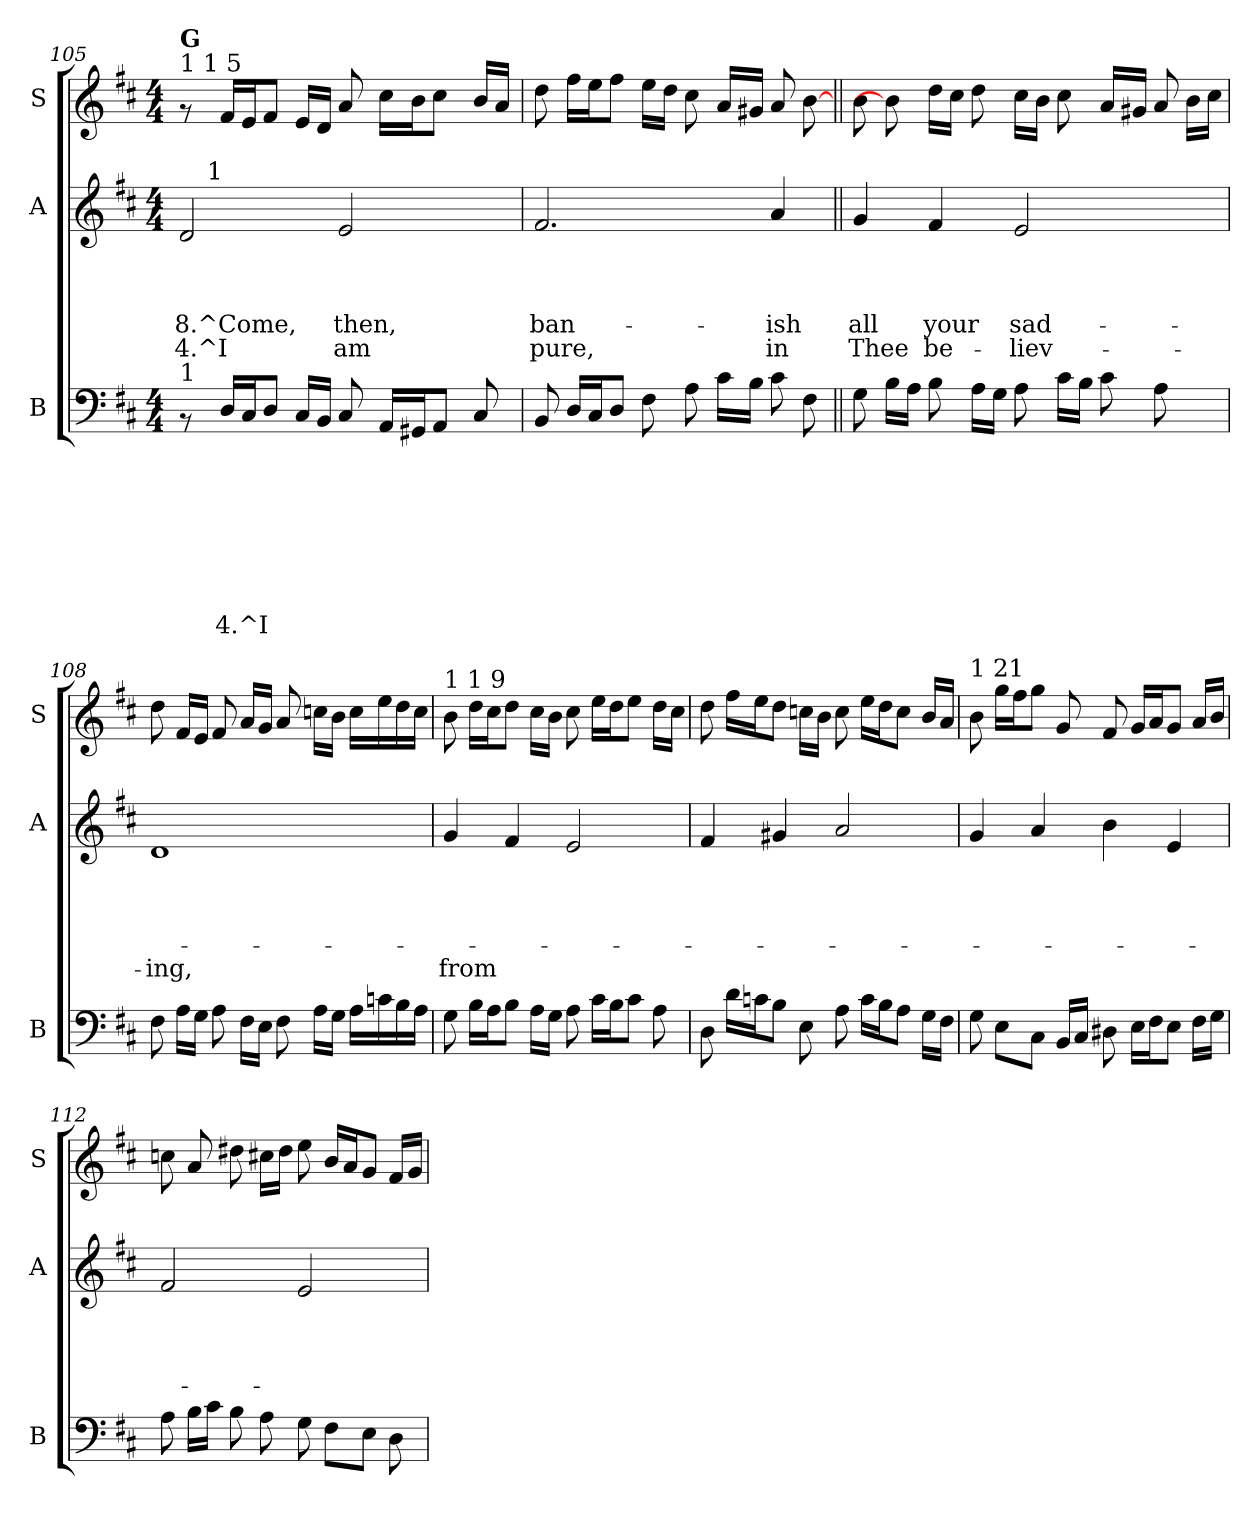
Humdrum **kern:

**kern	**text	**text	**text	**text	**text	**text	**text	**text	**kern	**text	**text	**text	**text	**text	**kern
*part3	*part3	*part3	*part3	*part3	*part3	*part3	*part3	*part3	*part2	*part2	*part2	*part2	*part2	*part2	*part1
*staff3	*staff3	*staff3	*staff3	*staff3	*staff3	*staff3	*staff3	*staff3	*staff2	*staff2	*staff2	*staff2	*staff2	*staff2	*staff1
*I"B	*	*	*	*	*	*	*	*	*I"A	*	*	*	*	*	*I"S
*I'B	*	*	*	*	*	*	*	*	*I'A	*	*	*	*	*	*I'S
!!LO:LB:g=z
*clefF4	*	*	*	*	*	*	*	*	*clefG2	*	*	*	*	*	*clefG2
*k[f#c#]	*	*	*	*	*	*	*	*	*k[f#c#]	*	*	*	*	*	*k[f#c#]
*D:	*	*	*	*	*	*	*	*	*D:	*	*	*	*	*	*D:
*M4/4	*	*	*	*	*	*	*	*	*M4/4	*	*	*	*	*	*M4/4
=105	=105	=105	=105	=105	=105	=105	=105	=105	=105	=105	=105	=105	=105	=105	=105
!	!	!	!	!	!	!	!	!	!	!	!	!	!	!	!LO:TX:a:t=1 1 5
!	!	!	!	!	!	!	!	!	!	!	!	!	!	!	!LO:TX:a:B:t=G
!	!	!	!	!	!	!	!	!	!LO:TX:a:i:t=c. f.	!	!	!	!	!	!
!LO:TX:a:t=1	!	!	!	!	!	!	!	!	!	!	!	!	!	!	!
!	!	!	!	!	!	!	!	!	!	!	!	!	!LO:LY:b:rj	!LO:LY:b:rj	!
*	*	*	*	*	*	*	*	*	*^	*	*	*	*	*	*
8rAA	.	.	.	.	.	.	.	.	2d/	16.ryy	.	.	.	8.^Come,	4.^I	8rf
!	!	!	!	!	!	!	!	!	!	!LO:TX:a:t=1	!	!	!	!	!	!
.	.	.	.	.	.	.	.	.	.	2ryy	.	.	.	.	.	.
!	!	!	!	!	!	!	!	!LO:LY:b:rj	!	!	!	!	!	!	!	!
16D/LL	.	.	.	.	.	.	.	4.^I	.	.	.	.	.	.	.	16f#/LL
16C#/J	.	.	.	.	.	.	.	.	.	.	.	.	.	.	.	16e/J
8D/J	.	.	.	.	.	.	.	.	.	.	.	.	.	.	.	8f#/J
16C#/LL	.	.	.	.	.	.	.	.	.	.	.	.	.	.	.	16e/LL
16BB/JJ	.	.	.	.	.	.	.	.	.	.	.	.	.	.	.	16d/JJ
!	!	!	!	!	!	!	!	!	!	!	!	!	!	!LO:LY:b:rj	!LO:LY:b:rj	!
8C#/	.	.	.	.	.	.	.	.	2e/	.	.	.	.	then,	am	8a/
.	.	.	.	.	.	.	.	.	.	4ryy	.	.	.	.	.	.
16AA/LL	.	.	.	.	.	.	.	.	.	.	.	.	.	.	.	16cc#\LL
16GG#X/J	.	.	.	.	.	.	.	.	.	.	.	.	.	.	.	16b\J
8AA/J	.	.	.	.	.	.	.	.	.	.	.	.	.	.	.	8cc#\J
.	.	.	.	.	.	.	.	.	.	8ryy	.	.	.	.	.	.
8C#/	.	.	.	.	.	.	.	.	.	.	.	.	.	.	.	16b/LL
.	.	.	.	.	.	.	.	.	.	.	.	.	.	.	.	16a/JJ
.	.	.	.	.	.	.	.	.	.	32ryy	.	.	.	.	.	.
=106	=106	=106	=106	=106	=106	=106	=106	=106	=106	=106	=106	=106	=106	=106	=106	=106
!	!	!	!	!	!	!	!	!	!	!	!	!	!	!LO:LY:b:rj	!LO:LY:b:rj	!
*	*	*	*	*	*	*	*	*	*v	*v	*	*	*	*	*	*
8BB/	.	.	.	.	.	.	.	.	2.f#/	.	.	.	ban-	pure,	8dd\
16D/LL	.	.	.	.	.	.	.	.	.	.	.	.	.	.	16ff#\LL
16C#/J	.	.	.	.	.	.	.	.	.	.	.	.	.	.	16ee\J
8D/J	.	.	.	.	.	.	.	.	.	.	.	.	.	.	8ff#\J
8F#\	.	.	.	.	.	.	.	.	.	.	.	.	.	.	16ee\LL
.	.	.	.	.	.	.	.	.	.	.	.	.	.	.	16dd\JJ
8A\	.	.	.	.	.	.	.	.	.	.	.	.	.	.	8cc#\
16c#\LL	.	.	.	.	.	.	.	.	.	.	.	.	.	.	16a/LL
16B\JJ	.	.	.	.	.	.	.	.	.	.	.	.	.	.	16g#X/JJ
!	!	!	!	!	!	!	!	!	!	!	!	!	!LO:LY:b:rj	!LO:LY:b:rj	!
8c#\	.	.	.	.	.	.	.	.	4a/	.	.	.	-ish	in	8a/
8F#\	.	.	.	.	.	.	.	.	.	.	.	.	.	.	[8b\
!!LO:PB:g=z
=107||	=107||	=107||	=107||	=107||	=107||	=107||	=107||	=107||	=107||	=107||	=107||	=107||	=107||	=107||	=107||
!	!	!	!	!	!	!	!	!	!	!	!	!	!LO:LY:b:rj	!LO:LY:b:rj	!
8G\	.	.	.	.	.	.	.	.	4g/	.	.	.	all	Thee	8b\
16B\LL	.	.	.	.	.	.	.	.	.	.	.	.	.	.	8b\]
16A\JJ	.	.	.	.	.	.	.	.	.	.	.	.	.	.	.
!	!	!	!	!	!	!	!	!	!	!	!	!	!LO:LY:b:rj	!LO:LY:b:rj	!
8B\	.	.	.	.	.	.	.	.	4f#/	.	.	.	your	be-	16dd\LL
.	.	.	.	.	.	.	.	.	.	.	.	.	.	.	16cc#\JJ
16A\LL	.	.	.	.	.	.	.	.	.	.	.	.	.	.	8dd\
16G\JJ	.	.	.	.	.	.	.	.	.	.	.	.	.	.	.
!	!	!	!	!	!	!	!	!	!	!	!	!	!LO:LY:b:rj	!LO:LY:b:rj	!
8A\	.	.	.	.	.	.	.	.	2e/	.	.	.	sad-	-liev-	16cc#\LL
.	.	.	.	.	.	.	.	.	.	.	.	.	.	.	16b\JJ
16c#\LL	.	.	.	.	.	.	.	.	.	.	.	.	.	.	8cc#\
16B\JJ	.	.	.	.	.	.	.	.	.	.	.	.	.	.	.
8c#\	.	.	.	.	.	.	.	.	.	.	.	.	.	.	16a/LL
.	.	.	.	.	.	.	.	.	.	.	.	.	.	.	16g#X/JJ
8A\	.	.	.	.	.	.	.	.	.	.	.	.	.	.	8a/
8ryy	.	.	.	.	.	.	.	.	8ryy	.	.	.	.	.	16b\LL
.	.	.	.	.	.	.	.	.	.	.	.	.	.	.	16cc#\JJ
=108	=108	=108	=108	=108	=108	=108	=108	=108	=108	=108	=108	=108	=108	=108	=108
!	!	!	!	!	!	!	!	!	!	!	!	!	!	!LO:LY:b:rj	!
8F#\	.	.	.	.	.	.	.	.	1d	.	.	.	.	-ing,	8dd\
16A\LL	.	.	.	.	.	.	.	.	.	.	.	.	.	.	16f#/LL
16G\JJ	.	.	.	.	.	.	.	.	.	.	.	.	.	.	16e/JJ
8A\	.	.	.	.	.	.	.	.	.	.	.	.	.	.	8f#/
16F#\LL	.	.	.	.	.	.	.	.	.	.	.	.	.	.	16a/LL
16E\JJ	.	.	.	.	.	.	.	.	.	.	.	.	.	.	16g/JJ
8F#\	.	.	.	.	.	.	.	.	.	.	.	.	.	.	8a/
16A\LL	.	.	.	.	.	.	.	.	.	.	.	.	.	.	16ccn\LL
16G\JJ	.	.	.	.	.	.	.	.	.	.	.	.	.	.	16b\JJ
16A\LL	.	.	.	.	.	.	.	.	.	.	.	.	.	.	16cc\LL
16cn\	.	.	.	.	.	.	.	.	.	.	.	.	.	.	16ee\
16B\	.	.	.	.	.	.	.	.	.	.	.	.	.	.	16dd\
16A\JJ	.	.	.	.	.	.	.	.	.	.	.	.	.	.	16cc\JJ
!!LO:LB:g=z
=109	=109	=109	=109	=109	=109	=109	=109	=109	=109	=109	=109	=109	=109	=109	=109
!	!	!	!	!	!	!	!	!	!	!	!	!	!	!	!LO:TX:a:t=1 1 9
!	!	!	!	!	!	!	!	!	!	!	!	!	!	!LO:LY:b:rj	!
8G\	.	.	.	.	.	.	.	.	4g/	.	.	.	.	from	8b\
16B\LL	.	.	.	.	.	.	.	.	.	.	.	.	.	.	16dd\LL
16A\J	.	.	.	.	.	.	.	.	.	.	.	.	.	.	16cc#\J
8B\J	.	.	.	.	.	.	.	.	4f#/	.	.	.	.	.	8dd\J
16A\LL	.	.	.	.	.	.	.	.	.	.	.	.	.	.	16cc#\LL
16G\JJ	.	.	.	.	.	.	.	.	.	.	.	.	.	.	16b\JJ
8A\	.	.	.	.	.	.	.	.	2e/	.	.	.	.	.	8cc#\
16c#\LL	.	.	.	.	.	.	.	.	.	.	.	.	.	.	16ee\LL
16B\J	.	.	.	.	.	.	.	.	.	.	.	.	.	.	16dd\J
8c#\J	.	.	.	.	.	.	.	.	.	.	.	.	.	.	8ee\J
8A\	.	.	.	.	.	.	.	.	.	.	.	.	.	.	16dd\LL
.	.	.	.	.	.	.	.	.	.	.	.	.	.	.	16cc#\JJ
=110	=110	=110	=110	=110	=110	=110	=110	=110	=110	=110	=110	=110	=110	=110	=110
8D\	.	.	.	.	.	.	.	.	4f#/	.	.	.	.	.	8dd\
16d\LL	.	.	.	.	.	.	.	.	.	.	.	.	.	.	16ff#\LL
16cn\J	.	.	.	.	.	.	.	.	.	.	.	.	.	.	16ee\J
8B\J	.	.	.	.	.	.	.	.	4g#X/	.	.	.	.	.	8dd\J
8E\	.	.	.	.	.	.	.	.	.	.	.	.	.	.	16ccn\LL
.	.	.	.	.	.	.	.	.	.	.	.	.	.	.	16b\JJ
8A\	.	.	.	.	.	.	.	.	2a/	.	.	.	.	.	8cc\
16c\LL	.	.	.	.	.	.	.	.	.	.	.	.	.	.	16ee\LL
16B\J	.	.	.	.	.	.	.	.	.	.	.	.	.	.	16dd\J
8A\J	.	.	.	.	.	.	.	.	.	.	.	.	.	.	8cc\J
16G\LL	.	.	.	.	.	.	.	.	.	.	.	.	.	.	16b/LL
16F#\JJ	.	.	.	.	.	.	.	.	.	.	.	.	.	.	16a/JJ
!!LO:LB:g=z
=111	=111	=111	=111	=111	=111	=111	=111	=111	=111	=111	=111	=111	=111	=111	=111
!	!	!	!	!	!	!	!	!	!	!	!	!	!	!	!LO:TX:a:t=1 21
8G\	.	.	.	.	.	.	.	.	4g/	.	.	.	.	.	8b\
8E\L	.	.	.	.	.	.	.	.	.	.	.	.	.	.	16gg\LL
.	.	.	.	.	.	.	.	.	.	.	.	.	.	.	16ff#\J
8C#\J	.	.	.	.	.	.	.	.	4a/	.	.	.	.	.	8gg\J
16BB/LL	.	.	.	.	.	.	.	.	.	.	.	.	.	.	8g/
16C#/JJ	.	.	.	.	.	.	.	.	.	.	.	.	.	.	.
8D#X\	.	.	.	.	.	.	.	.	4b\	.	.	.	.	.	8f#/
16E\LL	.	.	.	.	.	.	.	.	.	.	.	.	.	.	16g/LL
16F#\J	.	.	.	.	.	.	.	.	.	.	.	.	.	.	16a/J
8E\J	.	.	.	.	.	.	.	.	4e/	.	.	.	.	.	8g/J
16F#\LL	.	.	.	.	.	.	.	.	.	.	.	.	.	.	16a/LL
16G\JJ	.	.	.	.	.	.	.	.	.	.	.	.	.	.	16b/JJ
=112	=112	=112	=112	=112	=112	=112	=112	=112	=112	=112	=112	=112	=112	=112	=112
8A\	.	.	.	.	.	.	.	.	2f#/	.	.	.	.	.	8ccn\
16B\LL	.	.	.	.	.	.	.	.	.	.	.	.	.	.	8a/
16c#\JJ	.	.	.	.	.	.	.	.	.	.	.	.	.	.	.
8B\	.	.	.	.	.	.	.	.	.	.	.	.	.	.	8dd#X\
8A\	.	.	.	.	.	.	.	.	.	.	.	.	.	.	16cc#X\LL
.	.	.	.	.	.	.	.	.	.	.	.	.	.	.	16dd#\JJ
8G\	.	.	.	.	.	.	.	.	2e/	.	.	.	.	.	8ee\
8F#\L	.	.	.	.	.	.	.	.	.	.	.	.	.	.	16b/LL
.	.	.	.	.	.	.	.	.	.	.	.	.	.	.	16a/J
8E\J	.	.	.	.	.	.	.	.	.	.	.	.	.	.	8g/J
8D\	.	.	.	.	.	.	.	.	.	.	.	.	.	.	16f#/LL
.	.	.	.	.	.	.	.	.	.	.	.	.	.	.	16g/JJ
=	=	=	=	=	=	=	=	=	=	=	=	=	=	=	=
*-	*-	*-	*-	*-	*-	*-	*-	*-	*-	*-	*-	*-	*-	*-	*-
